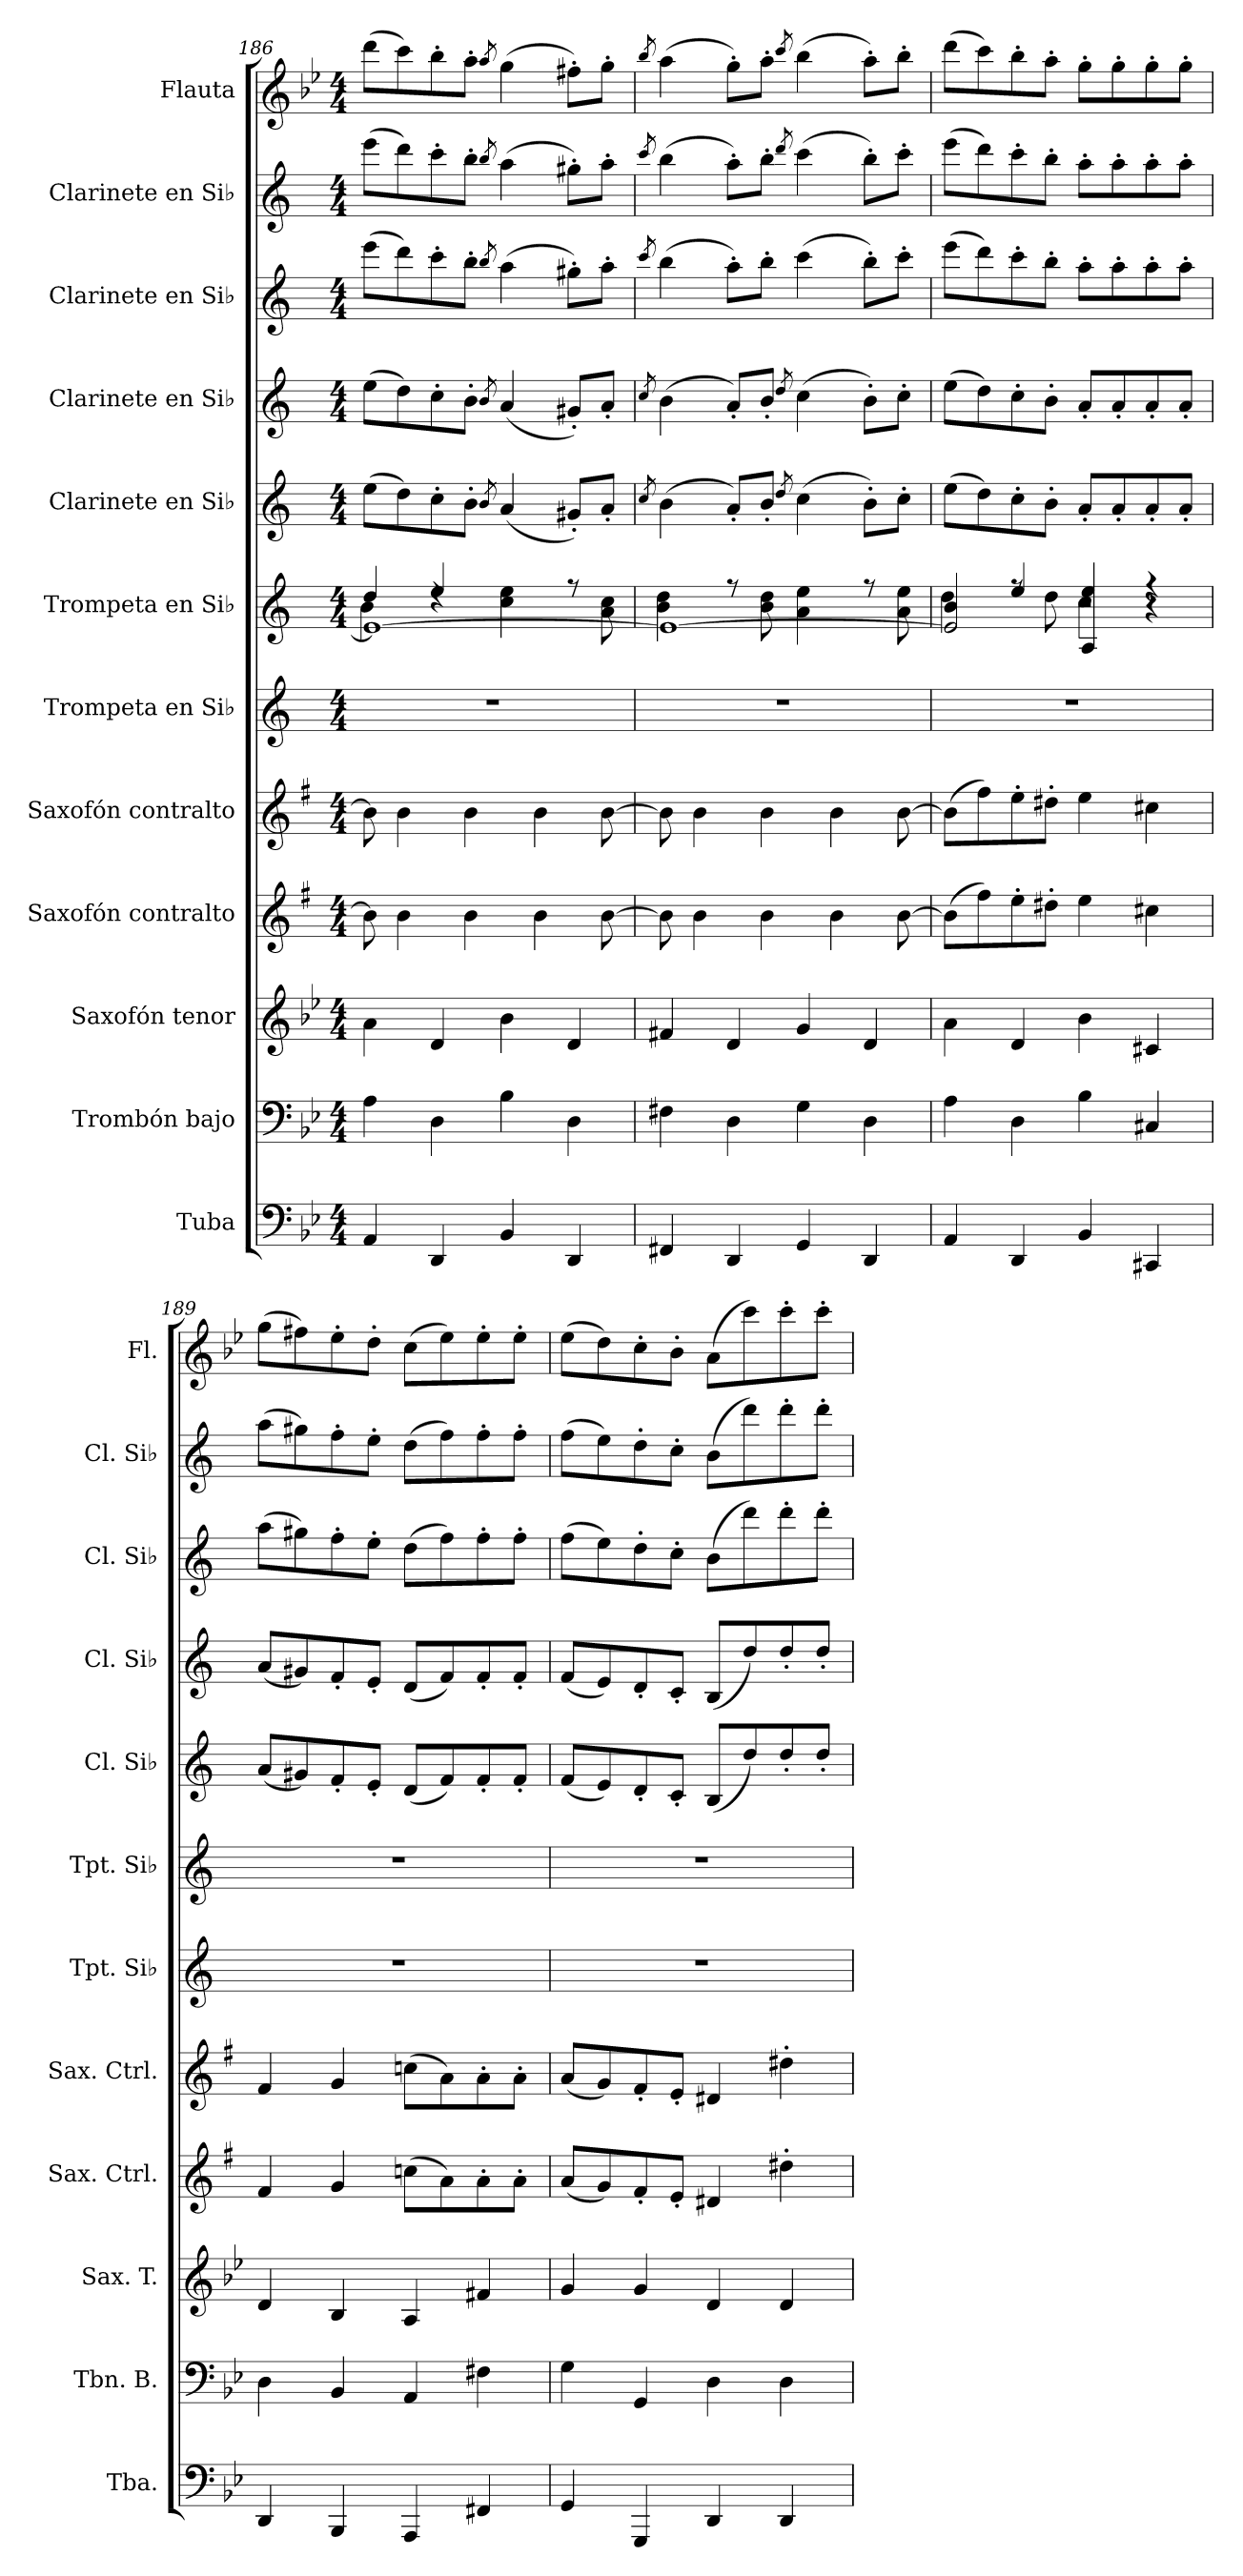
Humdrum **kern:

**kern	**kern	**kern	**kern	**kern	**kern	**kern	**kern	**kern	**kern	**kern	**kern
*part12	*part11	*part10	*part9	*part8	*part7	*part6	*part5	*part4	*part3	*part2	*part1
*staff12	*staff11	*staff10	*staff9	*staff8	*staff7	*staff6	*staff5	*staff4	*staff3	*staff2	*staff1
*I"Tuba	*I"Trombón bajo	*I"Saxofón tenor	*I"Saxofón contralto	*I"Saxofón contralto	*I"Trompeta en Si♭	*I"Trompeta en Si♭	*I"Clarinete en Si♭	*I"Clarinete en Si♭	*I"Clarinete en Si♭	*I"Clarinete en Si♭	*I"Flauta
*I'Tba.	*I'Tbn. B.	*I'Sax. T.	*I'Sax. Ctrl.	*I'Sax. Ctrl.	*I'Tpt. Si♭	*I'Tpt. Si♭	*I'Cl. Si♭	*I'Cl. Si♭	*I'Cl. Si♭	*I'Cl. Si♭	*I'Fl.
!!LO:PB:g=z
*clefF4	*clefF4	*clefG2	*clefG2	*clefG2	*clefG2	*clefG2	*clefG2	*clefG2	*clefG2	*clefG2	*clefG2
*	*	*ITrd8c14	*ITrd5c9	*ITrd5c9	*ITrd1c2	*ITrd1c2	*ITrd1c2	*ITrd1c2	*ITrd1c2	*ITrd1c2	*
*k[b-e-]	*k[b-e-]	*k[b-e-]	*k[b-e-]	*k[b-e-]	*k[b-e-]	*k[b-e-]	*k[b-e-]	*k[b-e-]	*k[b-e-]	*k[b-e-]	*k[b-e-]
*M4/4	*M4/4	*M4/4	*M4/4	*M4/4	*M4/4	*M4/4	*M4/4	*M4/4	*M4/4	*M4/4	*M4/4
=186	=186	=186	=186	=186	=186	=186	=186	=186	=186	=186	=186
*	*	*	*	*	*	*^	*	*	*	*	*
*	*	*	*	*	*	*	*^	*	*	*	*	*
4AA/	4A\	4A\	8d\]	8d\]	1r	1d_	4a\	4cc/	(>8dd\L	(>8dd\L	(>8ddd\L	(>8ddd\L	(>8ddd\L
.	.	.	4d\	4d\	.	.	.	.	8cc\)	8cc\)	8ccc\)	8ccc\)	8ccc\)
4DD/	4D\	4D/	.	.	.	.	4rdd	4dd/	8b-'\	8b-'\	8bb-'\	8bb-'\	8bb-'\
.	.	.	4d\	4d\	.	.	.	.	8a'\J	8a'\J	8aa'\J	8aa'\J	8aa'\J
.	.	.	.	.	.	.	.	.	8qa/	8qa/	8qaa/	8qaa/	8qaa/
4BB-/	4B-\	4B-\	.	.	.	.	4b-\ 4dd\	2ryy	(<4g/	(<4g/	(>4gg\	(>4gg\	(>4gg\
.	.	.	4d\	4d\	.	.	.	.	.	.	.	.	.
4DD/	4D\	4D/	.	.	.	.	8rff	.	8f#X'/L)	8f#X'/L)	8ff#X'\L)	8ff#X'\L)	8ff#X'\L)
.	.	.	[8d\	[8d\	.	.	8g\ 8b-\	.	8g'/J	8g'/J	8gg'\J	8gg'\J	8gg'\J
*	*	*	*	*	*	*v	*v	*v	*	*	*	*	*
=187	=187	=187	=187	=187	=187	=187	=187	=187	=187	=187	=187
.	.	.	.	.	.	.	8qb-/	8qb-/	8qbb-/	8qbb-/	8qbb-/
*	*	*	*	*	*	*^	*	*	*	*	*
4FF#X/	4F#X\	4F#X/	8d\]	8d\]	1r	1d_	4a\ 4cc\	(>4a\	(>4a\	(>4aa\	(>4aa\	(>4aa\
.	.	.	4d\	4d\	.	.	.	.	.	.	.	.
4DD/	4D\	4D/	.	.	.	.	8rff	8g'/L)	8g'/L)	8gg'\L)	8gg'\L)	8gg'\L)
.	.	.	4d\	4d\	.	.	8a\ 8cc\	8a'/J	8a'/J	8aa'\J	8aa'\J	8aa'\J
.	.	.	.	.	.	.	.	8qcc/	8qcc/	.	8qccc/	8qccc/
4GG/	4G\	4G/	.	.	.	.	4g\ 4dd\	(>4b-\	(>4b-\	(>4bb-\	(>4bb-\	(>4bb-\
.	.	.	4d\	4d\	.	.	.	.	.	.	.	.
4DD/	4D\	4D/	.	.	.	.	8rff	8a'\L)	8a'\L)	8aa'\L)	8aa'\L)	8aa'\L)
.	.	.	[8d\	[8d\	.	.	8g\ 8dd\	8b-'\J	8b-'\J	8bb-'\J	8bb-'\J	8bb-'\J
=188	=188	=188	=188	=188	=188	=188	=188	=188	=188	=188	=188	=188
*	*	*	*	*	*	*	*^	*	*	*	*	*
4AA/	4A\	4A\	(>8d\L]	(>8d\L]	1r	2d/]	4cc\	4a/	(>8dd\L	(>8dd\L	(>8ddd\L	(>8ddd\L	(>8ddd\L
.	.	.	8a\)	8a\)	.	.	.	.	8cc\)	8cc\)	8ccc\)	8ccc\)	8ccc\)
4DD/	4D\	4D/	8g'\	8g'\	.	.	8rff	4dd/	8b-'\	8b-'\	8bb-'\	8bb-'\	8bb-'\
.	.	.	8f#X'\J	8f#X'\J	.	.	8cc\	.	8a'\J	8a'\J	8aa'\J	8aa'\J	8aa'\J
4BB-/	4B-\	4B-\	4g\	4g\	.	2r	4b-\	4G/ 4dd/	8g'/L	8g'/L	8gg'\L	8gg'\L	8gg'\L
.	.	.	.	.	.	.	.	.	8g'/	8g'/	8gg'\	8gg'\	8gg'\
4CC#X/	4C#X/	4C#X/	4en\	4en\	.	.	4rff	4r	8g'/	8g'/	8gg'\	8gg'\	8gg'\
.	.	.	.	.	.	.	.	.	8g'/J	8g'/J	8gg'\J	8gg'\J	8gg'\J
*	*	*	*	*	*	*v	*v	*v	*	*	*	*	*
!!LO:PB:g=z
=189	=189	=189	=189	=189	=189	=189	=189	=189	=189	=189	=189
4DD/	4D\	4D/	4A/	4A/	1r	1r	(<8g/L	(<8g/L	(>8gg\L	(>8gg\L	(>8gg\L
.	.	.	.	.	.	.	8f#X/)	8f#X/)	8ff#X\)	8ff#X\)	8ff#X\)
4BBB-/	4BB-/	4BB-/	4B-/	4B-/	.	.	8e-'/	8e-'/	8ee-'\	8ee-'\	8ee-'\
.	.	.	.	.	.	.	8d'/J	8d'/J	8dd'\J	8dd'\J	8dd'\J
4AAA/	4AA/	4AA/	(>8e-X\L	(>8e-X\L	.	.	(<8c/L	(<8c/L	(>8cc\L	(>8cc\L	(>8cc\L
.	.	.	8c\)	8c\)	.	.	8e-/)	8e-/)	8ee-\)	8ee-\)	8ee-\)
4FF#X/	4F#X\	4F#X/	8c'\	8c'\	.	.	8e-'/	8e-'/	8ee-'\	8ee-'\	8ee-'\
.	.	.	8c'\J	8c'\J	.	.	8e-'/J	8e-'/J	8ee-'\J	8ee-'\J	8ee-'\J
=190	=190	=190	=190	=190	=190	=190	=190	=190	=190	=190	=190
4GG/	4G\	4G/	(<8c/L	(<8c/L	1r	1r	(<8e-/L	(<8e-/L	(>8ee-\L	(>8ee-\L	(>8ee-\L
.	.	.	8B-/)	8B-/)	.	.	8d/)	8d/)	8dd\)	8dd\)	8dd\)
4GGG/	4GG/	4G/	8A'/	8A'/	.	.	8c'/	8c'/	8cc'\	8cc'\	8cc'\
.	.	.	8G'/J	8G'/J	.	.	8B-'/J	8B-'/J	8b-'\J	8b-'\J	8b-'\J
4DD/	4D\	4D/	4F#X/	4F#X/	.	.	(<8A/L	(<8A/L	(>8a\L	(>8a\L	(>8a\L
.	.	.	.	.	.	.	8cc/)	8cc/)	8ccc\)	8ccc\)	8ccc\)
4DD/	4D\	4D/	4f#X'\	4f#X'\	.	.	8cc'/	8cc'/	8ccc'\	8ccc'\	8ccc'\
.	.	.	.	.	.	.	8cc'/J	8cc'/J	8ccc'\J	8ccc'\J	8ccc'\J
=	=	=	=	=	=	=	=	=	=	=	=
*-	*-	*-	*-	*-	*-	*-	*-	*-	*-	*-	*-
